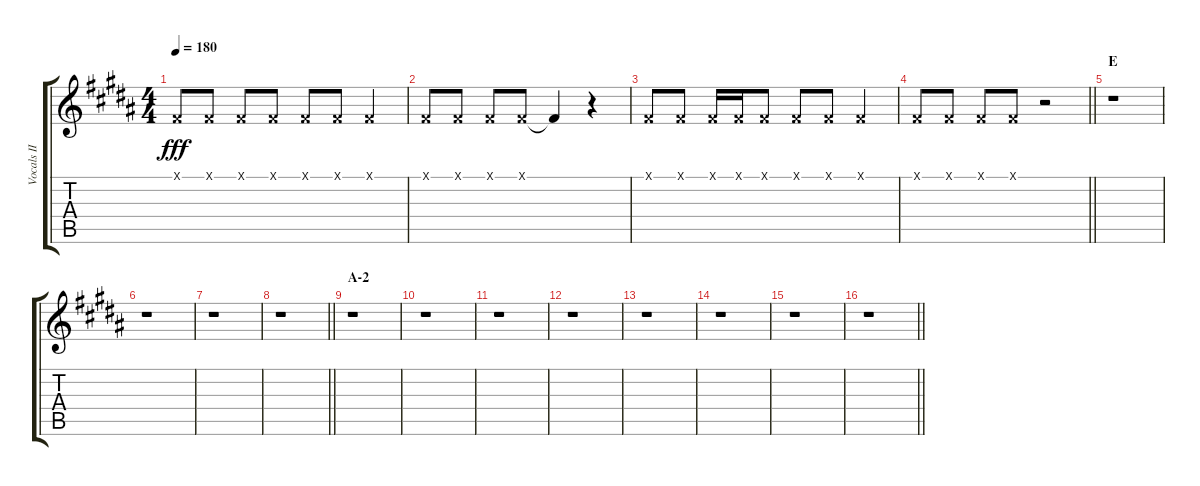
\track ("Vocals II" "Vocals II") {instrument voiceoohs}
\staff {score tabs}
\tuning (E4 B3 G3 D3 A2 E2) {hide}
\ts (4 4)
\tempo 180
\clef g2
\ks b
2.1{x}.8{dy fff} 2.1{x}.8 2.1{x}.8 2.1{x}.8 2.1{x}.8 2.1{x}.8 2.1{x}.4 |
2.1{x}.8 2.1{x}.8 2.1{x}.8 2.1{x}.8 2.1{t}.4 r.4 |
2.1{x}.8 2.1{x}.8 2.1{x}.16 2.1{x}.16 2.1{x}.8 2.1{x}.8 2.1{x}.8 2.1{x}.4 |
\barLineRight lightlight
2.1{x}.8 2.1{x}.8 2.1{x}.8 2.1{x}.8 r.2 |
\section ("" "E")
r.1 |
r.1 |
r.1 |
\barLineRight lightlight
r.1 |
\section ("" "A-2")
r.1 |
r.1 |
r.1 |
r.1 |
r.1 |
r.1 |
r.1 |
\barLineRight lightlight
r.1
